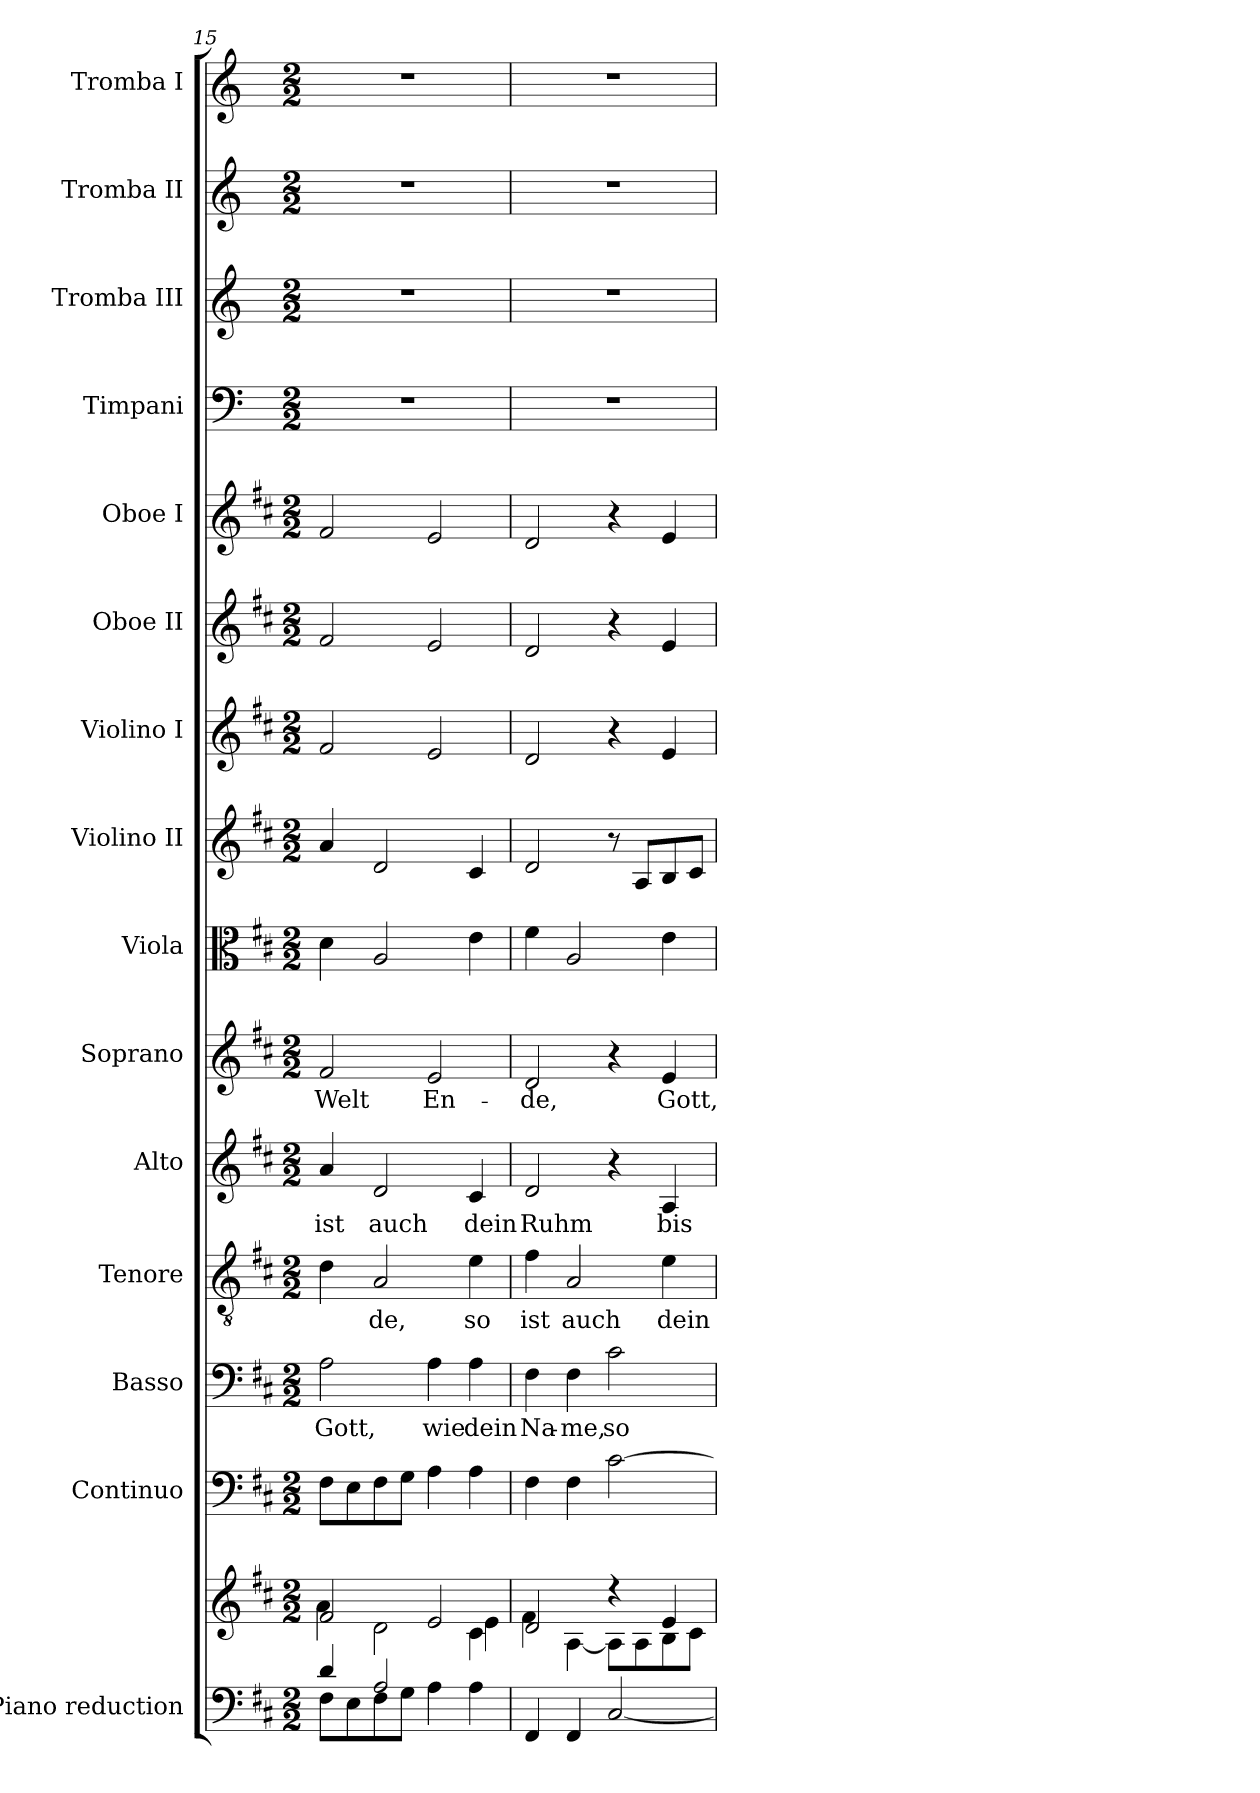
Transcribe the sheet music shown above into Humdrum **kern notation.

**kern	**kern	**kern	**kern	**text	**kern	**text	**kern	**text	**kern	**text	**kern	**kern	**kern	**kern	**kern	**kern	**kern	**kern	**kern
*part15	*part15	*part14	*part13	*part13	*part12	*part12	*part11	*part11	*part10	*part10	*part9	*part8	*part7	*part6	*part5	*part4	*part3	*part2	*part1
*staff16	*staff15	*staff14	*staff13	*staff13	*staff12	*staff12	*staff11	*staff11	*staff10	*staff10	*staff9	*staff8	*staff7	*staff6	*staff5	*staff4	*staff3	*staff2	*staff1
*I"Piano reduction	*	*I"Continuo	*I"Basso	*	*I"Tenore	*	*I"Alto	*	*I"Soprano	*	*I"Viola	*I"Violino II	*I"Violino I	*I"Oboe II	*I"Oboe I	*I"Timpani	*I"Tromba III	*I"Tromba II	*I"Tromba I
*I'Pno	*	*	*	*	*	*	*	*	*	*	*I'Vla	*I'Vln	*I'Vln	*I'Ob	*I'Ob	*I'Timp	*	*	*
*clefF4	*clefG2	*clefF4	*clefF4	*	*clefGv2	*	*clefG2	*	*clefG2	*	*clefC3	*clefG2	*clefG2	*clefG2	*clefG2	*clefF4	*clefG2	*clefG2	*clefG2
*	*	*	*	*	*	*	*	*	*	*	*	*	*	*	*	*	*ITrd-1c-2	*ITrd-1c-2	*ITrd-1c-2
*k[f#c#]	*k[f#c#]	*k[f#c#]	*k[f#c#]	*	*k[f#c#]	*	*k[f#c#]	*	*k[f#c#]	*	*k[f#c#]	*k[f#c#]	*k[f#c#]	*k[f#c#]	*k[f#c#]	*k[]	*k[f#c#]	*k[f#c#]	*k[f#c#]
*M2/2	*M2/2	*M2/2	*M2/2	*	*M2/2	*	*M2/2	*	*M2/2	*	*M2/2	*M2/2	*M2/2	*M2/2	*M2/2	*M2/2	*M2/2	*M2/2	*M2/2
=15	=15	=15	=15	=15	=15	=15	=15	=15	=15	=15	=15	=15	=15	=15	=15	=15	=15	=15	=15
*^	*^	*	*	*	*	*	*	*	*	*	*	*	*	*	*	*	*	*	*
*	*	*	*^	*	*	*	*	*	*	*	*	*	*	*	*	*	*	*	*	*	*
!	!	!	!	!	!	!	!LO:LY:b	!	!	!	!LO:LY:b	!	!LO:LY:b	!	!	!	!	!	!	!	!	!
4d/	8F#\L	2f#/	4a\	2.ryy	8F#\L	2A\	Gott,	4d\	.	4a/	ist	2f#/	Welt	4d\	4a/	2f#/	2f#/	2f#/	1r	1r	1r	1r
.	8E\	.	.	.	8E\	.	.	.	.	.	.	.	.	.	.	.	.	.	.	.	.	.
!	!	!	!	!	!	!	!	!	!LO:LY:b	!	!LO:LY:b	!	!	!	!	!	!	!	!	!	!	!
2A/	8F#\	.	2d\	.	8F#\	.	.	2A/	-de,	2d/	auch	.	.	2A/	2d/	.	.	.	.	.	.	.
.	8G\J	.	.	.	8G\J	.	.	.	.	.	.	.	.	.	.	.	.	.	.	.	.	.
!	!	!	!	!	!	!	!LO:LY:b	!	!	!	!	!	!LO:LY:b	!	!	!	!	!	!	!	!	!
.	4A\	2e/	.	.	4A\	4A\	wie	.	.	.	.	2e/	En-	.	.	2e/	2e/	2e/	.	.	.	.
!	!	!	!	!	!	!	!LO:LY:b	!	!LO:LY:b	!	!LO:LY:b	!	!	!	!	!	!	!	!	!	!	!
4ryy	4A\	.	4c#\	4e\	4A\	4A\	dein	4e\	so	4c#/	dein	.	.	4e\	4c#/	.	.	.	.	.	.	.
=16	=16	=16	=16	=16	=16	=16	=16	=16	=16	=16	=16	=16	=16	=16	=16	=16	=16	=16	=16	=16	=16	=16
!	!	!	!	!	!	!	!LO:LY:b	!	!LO:LY:b	!	!LO:LY:b	!	!LO:LY:b	!	!	!	!	!	!	!	!	!
*v	*v	*	*	*	*	*	*	*	*	*	*	*	*	*	*	*	*	*	*	*	*	*
*	*	*v	*v	*	*	*	*	*	*	*	*	*	*	*	*	*	*	*	*	*	*
4FF#/	2d/	4f#\	4F#\	4F#\	Na-	4f#\	ist	2d/	Ruhm	2d/	-de,	4f#\	2d/	2d/	2d/	2d/	1r	1r	1r	1r
!	!	!	!	!	!LO:LY:b	!	!LO:LY:b	!	!	!	!	!	!	!	!	!	!	!	!	!
4FF#/	.	[4A\	4F#\	4F#\	-me,	2A/	auch	.	.	.	.	2A/	.	.	.	.	.	.	.	.
!	!	!	!	!	!LO:LY:b	!	!	!	!	!	!	!	!	!	!	!	!	!	!	!
[2C#/	4r	8A\L]	[2c#\	2c#\	so	.	.	4r	.	4r	.	.	8r	4r	4r	4r	.	.	.	.
.	.	8A\	.	.	.	.	.	.	.	.	.	.	8A/L	.	.	.	.	.	.	.
!	!	!	!	!	!	!	!LO:LY:b	!	!LO:LY:b	!	!LO:LY:b	!	!	!	!	!	!	!	!	!
.	4e/	8B\	.	.	.	4e\	dein	4A/	bis	4e/	Gott,	4e\	8B/	4e/	4e/	4e/	.	.	.	.
.	.	8c#\J	.	.	.	.	.	.	.	.	.	.	8c#/J	.	.	.	.	.	.	.
*	*v	*v	*	*	*	*	*	*	*	*	*	*	*	*	*	*	*	*	*	*
=	=	=	=	=	=	=	=	=	=	=	=	=	=	=	=	=	=	=	=
*-	*-	*-	*-	*-	*-	*-	*-	*-	*-	*-	*-	*-	*-	*-	*-	*-	*-	*-	*-
